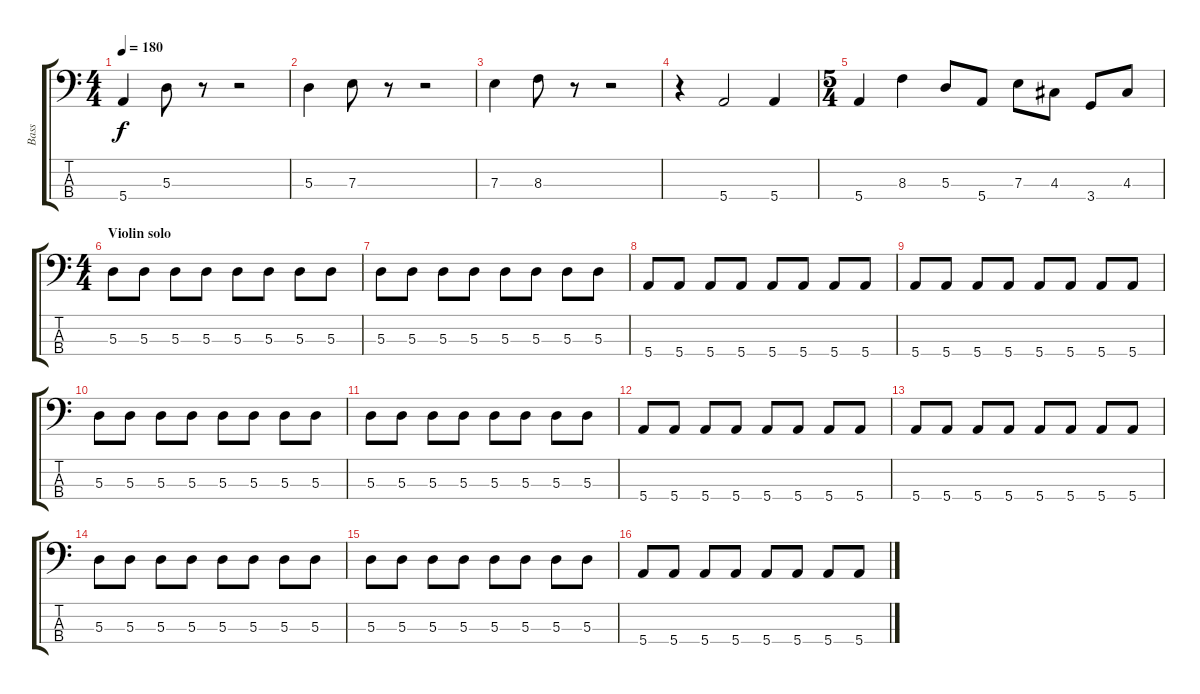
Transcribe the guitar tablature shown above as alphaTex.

\track ("Bass" "Bass") {instrument electricbassfinger}
\staff {score tabs}
\tuning (G2 D2 A1 E1) {hide}
\ts (4 4)
\tempo 180
\clef f4
\ks c
5.4.4{dy f} 5.3.8 r.8 r.2 |
5.3.4 7.3.8 r.8 r.2 |
7.3.4 8.3.8 r.8 r.2 |
r.4 5.4.2 5.4.4 |
\ts (5 4)
5.4.4 8.3.4 5.3.8 5.4.8 7.3.8 4.3.8 3.4.8 4.3.8 |
\ts (4 4)
\section ("" "Violin solo")
5.3.8 5.3.8 5.3.8 5.3.8 5.3.8 5.3.8 5.3.8 5.3.8 |
5.3.8 5.3.8 5.3.8 5.3.8 5.3.8 5.3.8 5.3.8 5.3.8 |
5.4.8 5.4.8 5.4.8 5.4.8 5.4.8 5.4.8 5.4.8 5.4.8 |
5.4.8 5.4.8 5.4.8 5.4.8 5.4.8 5.4.8 5.4.8 5.4.8 |
5.3.8 5.3.8 5.3.8 5.3.8 5.3.8 5.3.8 5.3.8 5.3.8 |
5.3.8 5.3.8 5.3.8 5.3.8 5.3.8 5.3.8 5.3.8 5.3.8 |
5.4.8 5.4.8 5.4.8 5.4.8 5.4.8 5.4.8 5.4.8 5.4.8 |
5.4.8 5.4.8 5.4.8 5.4.8 5.4.8 5.4.8 5.4.8 5.4.8 |
5.3.8 5.3.8 5.3.8 5.3.8 5.3.8 5.3.8 5.3.8 5.3.8 |
5.3.8 5.3.8 5.3.8 5.3.8 5.3.8 5.3.8 5.3.8 5.3.8 |
5.4.8 5.4.8 5.4.8 5.4.8 5.4.8 5.4.8 5.4.8 5.4.8
